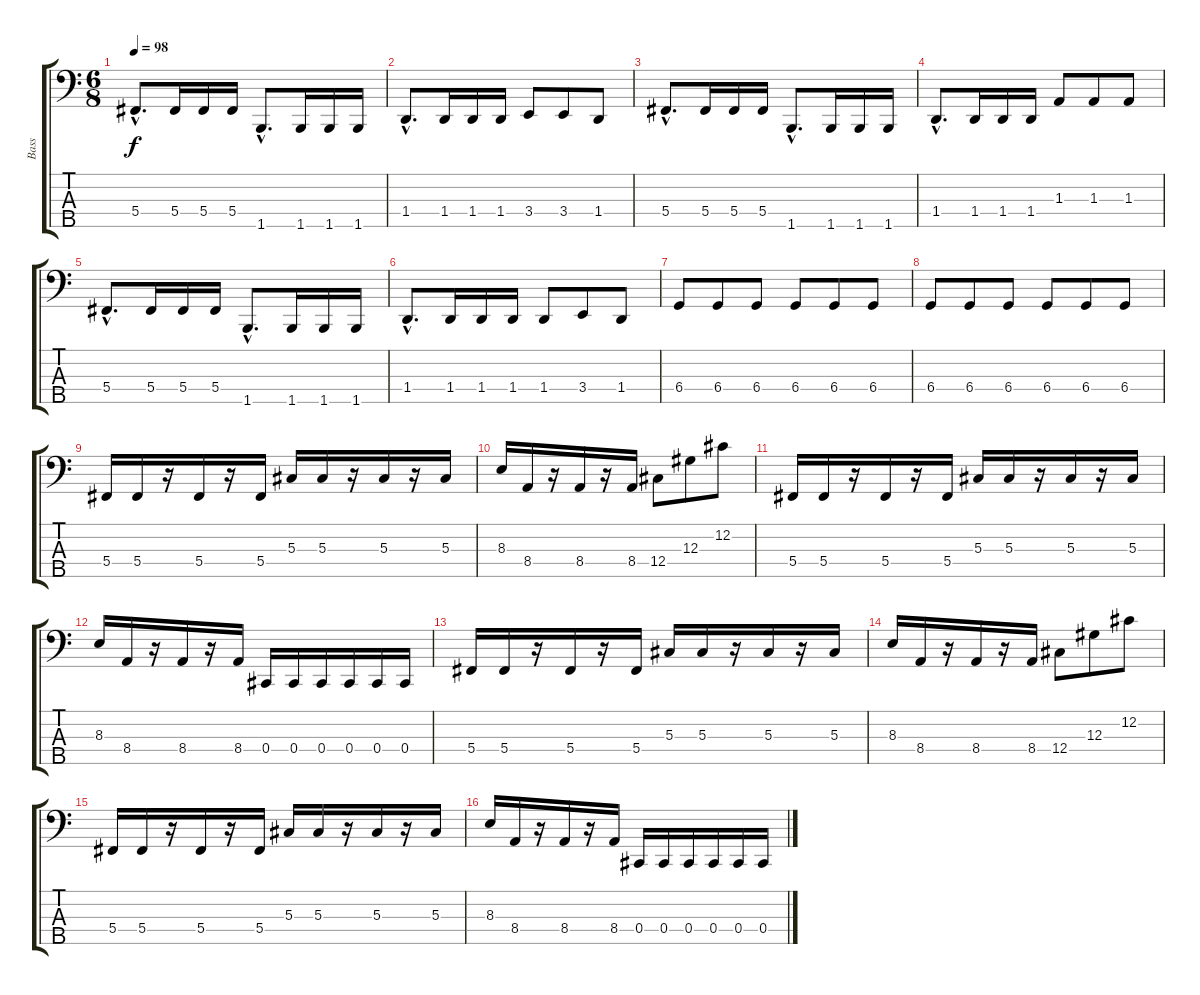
\track ("Bass" "Bass") {instrument electricbassfinger}
\staff {score tabs}
\tuning (Gb2 Db2 Ab1 Db1 Bb0) {hide}
\ts (6 8)
\tempo 98
\clef f4
\ks c
5.4{hac}.8{d dy f} 5.4.16 5.4.16 5.4.16 1.5{hac}.8{d} 1.5.16 1.5.16 1.5.16 |
1.4{hac}.8{d} 1.4.16 1.4.16 1.4.16 3.4.8 3.4.8 1.4.8 |
5.4{hac}.8{d} 5.4.16 5.4.16 5.4.16 1.5{hac}.8{d} 1.5.16 1.5.16 1.5.16 |
1.4{hac}.8{d} 1.4.16 1.4.16 1.4.16 1.3.8 1.3.8 1.3.8 |
5.4{hac}.8{d} 5.4.16 5.4.16 5.4.16 1.5{hac}.8{d} 1.5.16 1.5.16 1.5.16 |
1.4{hac}.8{d} 1.4.16 1.4.16 1.4.16 1.4.8 3.4.8 1.4.8 |
6.4.8{volume 12} 6.4.8 6.4.8 6.4.8{volume 16} 6.4.8 6.4.8 |
6.4.8 6.4.8 6.4.8 6.4.8 6.4.8 6.4.8 |
5.4.16{instrument electricbassfinger} 5.4.16 r.16 5.4.16 r.16 5.4.16 5.3.16 5.3.16 r.16 5.3.16 r.16 5.3.16 |
8.3.16 8.4.16 r.16 8.4.16 r.16 8.4.16 12.4.8 12.3.8 12.2.8 |
5.4.16 5.4.16 r.16 5.4.16 r.16 5.4.16 5.3.16 5.3.16 r.16 5.3.16 r.16 5.3.16 |
8.3.16 8.4.16 r.16 8.4.16 r.16 8.4.16 0.4.16 0.4.16 0.4.16 0.4.16 0.4.16 0.4.16 |
5.4.16 5.4.16 r.16 5.4.16 r.16 5.4.16 5.3.16 5.3.16 r.16 5.3.16 r.16 5.3.16 |
8.3.16 8.4.16 r.16 8.4.16 r.16 8.4.16 12.4.8 12.3.8 12.2.8 |
5.4.16 5.4.16 r.16 5.4.16 r.16 5.4.16 5.3.16 5.3.16 r.16 5.3.16 r.16 5.3.16 |
8.3.16 8.4.16 r.16 8.4.16 r.16 8.4.16 0.4.16 0.4.16 0.4.16 0.4.16 0.4.16 0.4.16
